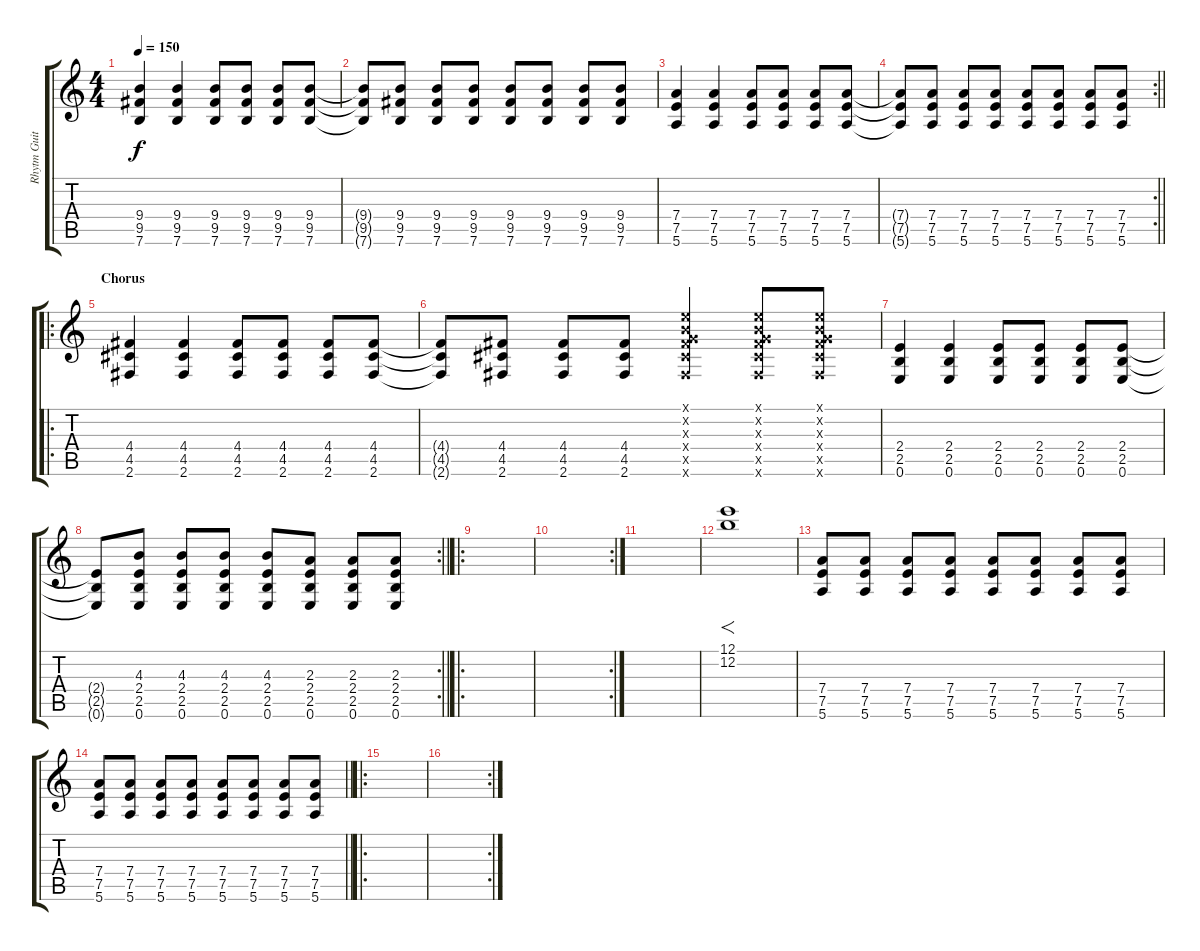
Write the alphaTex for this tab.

\track ("Rhytm Guitar" "Rhytm Guit") {instrument distortionguitar}
\staff {score tabs}
\tuning (E4 B3 G3 D3 A2 E2) {hide}
\ts (4 4)
\tempo 150
\clef g2
\ks c
(9.4 9.5 7.6).4{dy f} (9.4 9.5 7.6).4 (9.4 9.5 7.6).8 (9.4 9.5 7.6).8 (9.4 9.5 7.6).8 (9.4 9.5 7.6).8 |
(9.4{t} 9.5{t} 7.6{t}).8 (9.4 9.5 7.6).8 (9.4 9.5 7.6).8 (9.4 9.5 7.6).8 (9.4 9.5 7.6).8 (9.4 9.5 7.6).8 (9.4 9.5 7.6).8 (9.4 9.5 7.6).8 |
(7.4 7.5 5.6).4 (7.4 7.5 5.6).4 (7.4 7.5 5.6).8 (7.4 7.5 5.6).8 (7.4 7.5 5.6).8 (7.4 7.5 5.6).8 |
\rc 2
\barLineRight lightlight
(7.4{t} 7.5{t} 5.6{t}).8 (7.4 7.5 5.6).8 (7.4 7.5 5.6).8 (7.4 7.5 5.6).8 (7.4 7.5 5.6).8 (7.4 7.5 5.6).8 (7.4 7.5 5.6).8 (7.4 7.5 5.6).8 |
\ro
\section ("" "Chorus")
(4.4 4.5 2.6).4 (4.4 4.5 2.6).4 (4.4 4.5 2.6).8 (4.4 4.5 2.6).8 (4.4 4.5 2.6).8 (4.4 4.5 2.6).8 |
(4.4{t} 4.5{t} 2.6{t}).8 (4.4 4.5 2.6).8 (4.4 4.5 2.6).8 (4.4 4.5 2.6).8 (0.1{x} 0.2{x} 0.3{x} 4.4{x} 4.5{x} 2.6{x}).4 (0.1{x} 0.2{x} 0.3{x} 4.4{x} 4.5{x} 2.6{x}).8 (0.1{x} 0.2{x} 0.3{x} 4.4{x} 4.5{x} 2.6{x}).8 |
(2.4 2.5 0.6).4 (2.4 2.5 0.6).4 (2.4 2.5 0.6).8 (2.4 2.5 0.6).8 (2.4 2.5 0.6).8 (2.4 2.5 0.6).8 |
\rc 2
\barLineRight lightlight
(2.4{t} 2.5{t} 0.6{t}).8 (4.3 2.4 2.5 0.6).8 (4.3 2.4 2.5 0.6).8 (4.3 2.4 2.5 0.6).8 (4.3 2.4 2.5 0.6).8 (2.3 2.4 2.5 0.6).8 (2.3 2.4 2.5 0.6).8 (2.3 2.4 2.5 0.6).8 |
\ro
|
\rc 2
|
|
(12.1 12.2).1{f} |
(7.4 7.5 5.6).8 (7.4 7.5 5.6).8 (7.4 7.5 5.6).8 (7.4 7.5 5.6).8 (7.4 7.5 5.6).8 (7.4 7.5 5.6).8 (7.4 7.5 5.6).8 (7.4 7.5 5.6).8 |
\barLineRight lightlight
(7.4 7.5 5.6).8 (7.4 7.5 5.6).8 (7.4 7.5 5.6).8 (7.4 7.5 5.6).8 (7.4 7.5 5.6).8 (7.4 7.5 5.6).8 (7.4 7.5 5.6).8 (7.4 7.5 5.6).8 |
\ro
|
\rc 2
